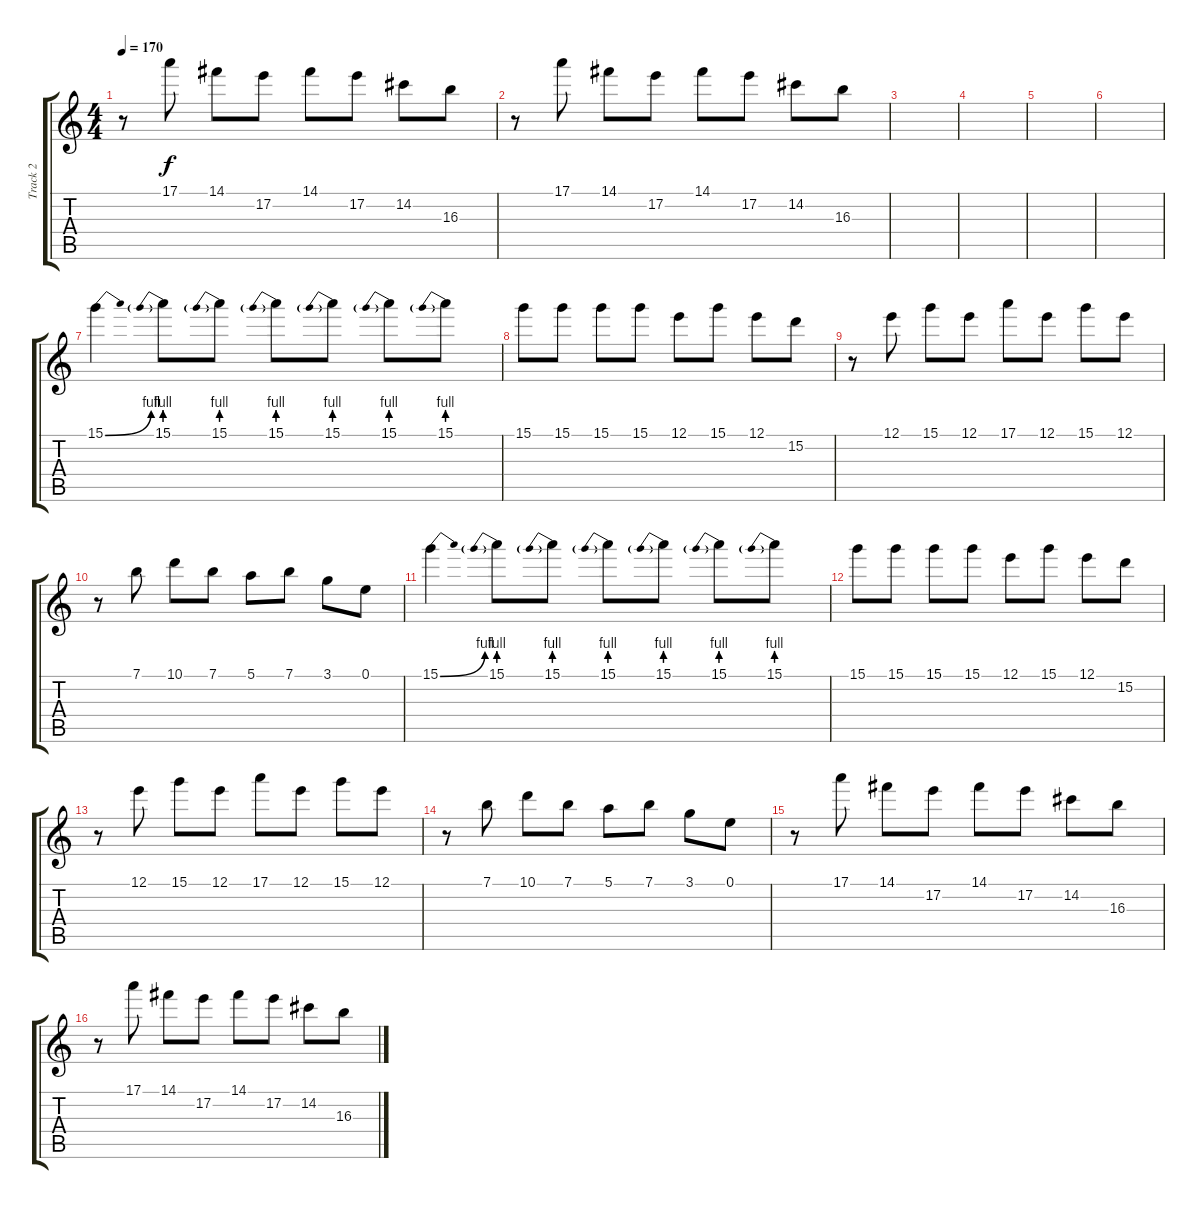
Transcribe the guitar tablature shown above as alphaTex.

\track ("Track 2" "Track 2") {instrument overdrivenguitar}
\staff {score tabs}
\tuning (E4 B3 G3 D3 A2 E2) {hide}
\ts (4 4)
\tempo 170
\clef g2
\ks c
r.8{dy f} 17.1.8 14.1.8 17.2.8 14.1.8 17.2.8 14.2.8 16.3.8 |
r.8 17.1.8 14.1.8 17.2.8 14.1.8 17.2.8 14.2.8 16.3.8 |
|
|
|
|
15.1{be (bend 0 0 60 4)}.4 15.1{be (prebend 0 4 60 4)}.8 15.1{be (prebend 0 4 60 4)}.8 15.1{be (prebend 0 4 60 4)}.8 15.1{be (prebend 0 4 60 4)}.8 15.1{be (prebend 0 4 60 4)}.8 15.1{be (prebend 0 4 60 4)}.8 |
15.1.8 15.1.8 15.1.8 15.1.8 12.1.8 15.1.8 12.1.8 15.2.8 |
r.8 12.1.8 15.1.8 12.1.8 17.1.8 12.1.8 15.1.8 12.1.8 |
r.8 7.1.8 10.1.8 7.1.8 5.1.8 7.1.8 3.1.8 0.1.8 |
15.1{be (bend 0 0 60 4)}.4 15.1{be (prebend 0 4 60 4)}.8 15.1{be (prebend 0 4 60 4)}.8 15.1{be (prebend 0 4 60 4)}.8 15.1{be (prebend 0 4 60 4)}.8 15.1{be (prebend 0 4 60 4)}.8 15.1{be (prebend 0 4 60 4)}.8 |
15.1.8 15.1.8 15.1.8 15.1.8 12.1.8 15.1.8 12.1.8 15.2.8 |
r.8 12.1.8 15.1.8 12.1.8 17.1.8 12.1.8 15.1.8 12.1.8 |
r.8 7.1.8 10.1.8 7.1.8 5.1.8 7.1.8 3.1.8 0.1.8 |
r.8 17.1.8 14.1.8 17.2.8 14.1.8 17.2.8 14.2.8 16.3.8 |
r.8 17.1.8 14.1.8 17.2.8 14.1.8 17.2.8 14.2.8 16.3.8
